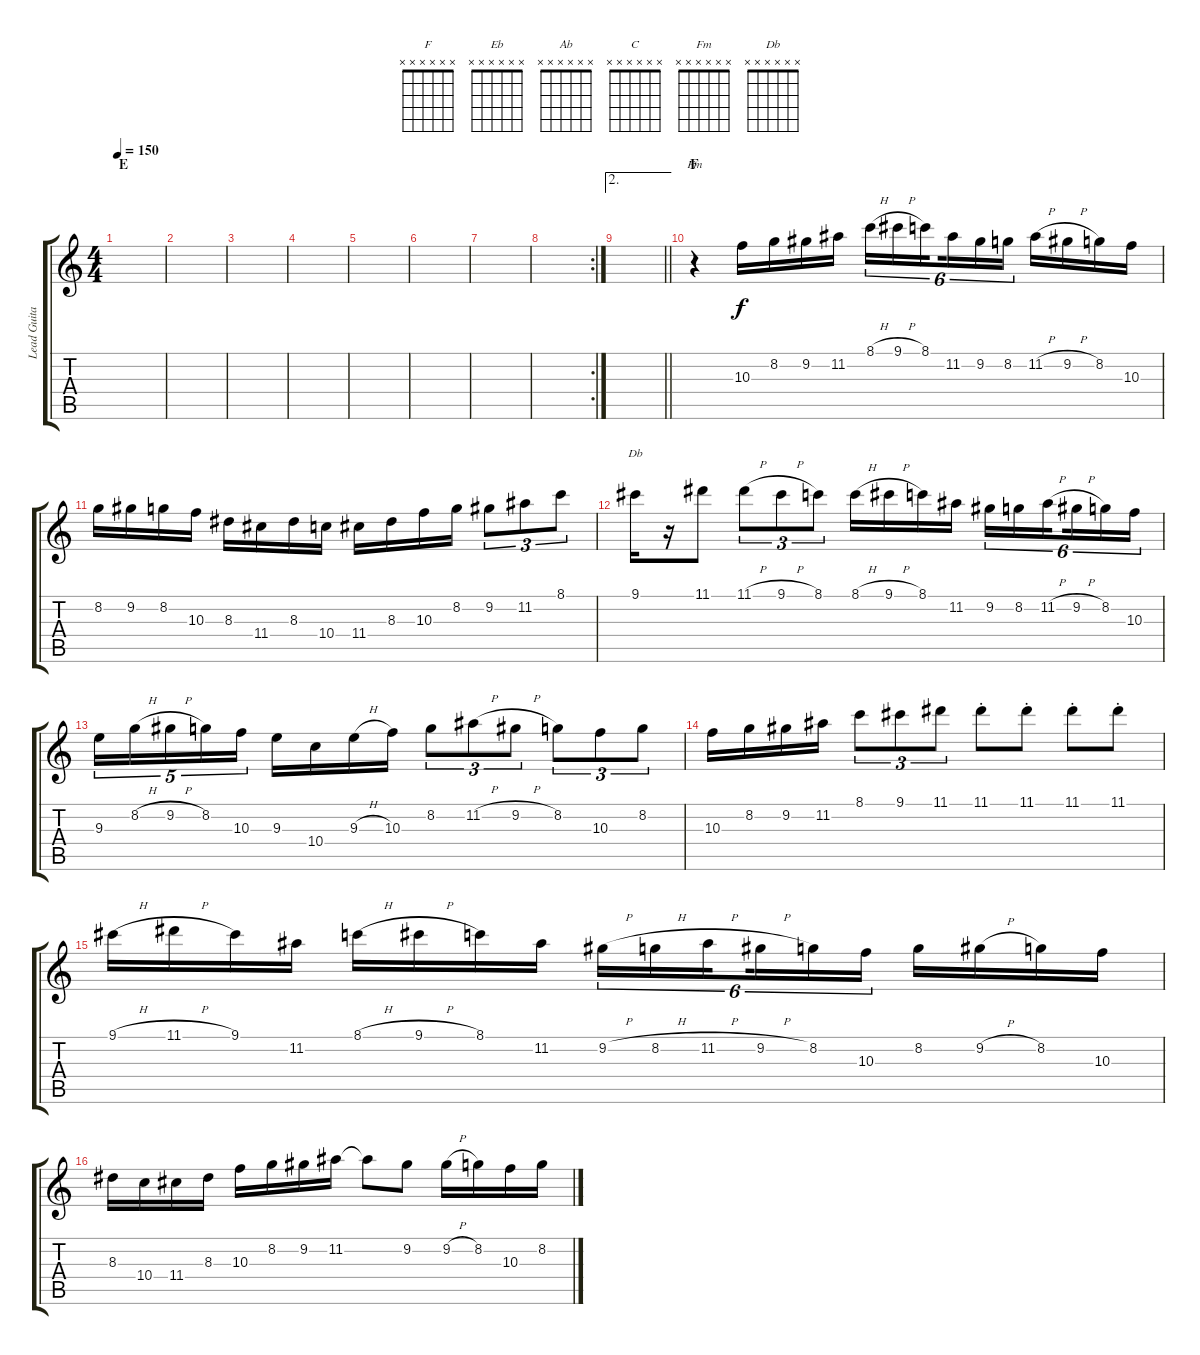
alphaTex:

\track ("Lead Guitar" "Lead Guita") {instrument electricguitarjazz}
\staff {score tabs}
\tuning (E4 B3 G3 D3 A2 E2) {hide}
\chord ("F" x x x x x x)
\chord ("Eb" x x x x x x)
\chord ("Ab" x x x x x x)
\chord ("C" x x x x x x)
\chord ("Fm" x x x x x x)
\chord ("Db" x x x x x x)
\ts (4 4)
\section ("" "E")
\tempo 150
\clef g2
\ks c
|
|
|
|
|
|
|
\rc 2
|
\ae 2
\barLineRight lightlight
|
\section ("" "F")
r.4{ch "Fm"} 10.3.16 8.2.16 9.2.16 11.2.16 8.1{h}.16{tu (6 4)} 9.1{h}.16{tu (6 4)} 8.1.16{tu (6 4) beam splitsecondary} 11.2.16{tu (6 4)} 9.2.16{tu (6 4)} 8.2.16{tu (6 4)} 11.2{h}.16 9.2{h}.16 8.2.16 10.3.16 |
8.2.16 9.2.16 8.2.16 10.3.16 8.3.16 11.4.16 8.3.16 10.4.16 11.4.16 8.3.16 10.3.16 8.2.16 9.2.8{tu (3 2)} 11.2.8{tu (3 2)} 8.1.8{tu (3 2)} |
9.1.16{ch "Db"} r.16 11.1.8 11.1{h}.8{tu (3 2)} 9.1{h}.8{tu (3 2)} 8.1.8{tu (3 2)} 8.1{h}.16 9.1{h}.16 8.1.16 11.2.16 9.2.16{tu (6 4)} 8.2.16{tu (6 4)} 11.2{h}.16{tu (6 4) beam splitsecondary} 9.2{h}.16{tu (6 4)} 8.2.16{tu (6 4)} 10.3.16{tu (6 4)} |
9.3.16{tu (5 4)} 8.2{h}.16{tu (5 4)} 9.2{h}.16{tu (5 4)} 8.2.16{tu (5 4)} 10.3.16{tu (5 4)} 9.3.16 10.4.16 9.3{h}.16 10.3.16 8.2.8{tu (3 2)} 11.2{h}.8{tu (3 2)} 9.2{h}.8{tu (3 2)} 8.2.8{tu (3 2)} 10.3.8{tu (3 2)} 8.2.8{tu (3 2)} |
10.3.16 8.2.16 9.2.16 11.2.16 8.1.8{tu (3 2)} 9.1.8{tu (3 2)} 11.1.8{tu (3 2)} 11.1{st}.8 11.1{st}.8 11.1{st}.8 11.1{st}.8 |
9.1{h}.16 11.1{h}.16 9.1.16 11.2.16 8.1{h}.16 9.1{h}.16 8.1.16 11.2.16 9.2{h}.16{tu (6 4)} 8.2{h}.16{tu (6 4)} 11.2{h}.16{tu (6 4) beam splitsecondary} 9.2{h}.16{tu (6 4)} 8.2.16{tu (6 4)} 10.3.16{tu (6 4)} 8.2.16 9.2{h}.16 8.2.16 10.3.16 |
8.3.16 10.4.16 11.4.16 8.3.16 10.3.16 8.2.16 9.2.16 11.2.16 11.2{t}.8 9.2.8 9.2{h}.16 8.2.16 10.3.16 8.2.16
